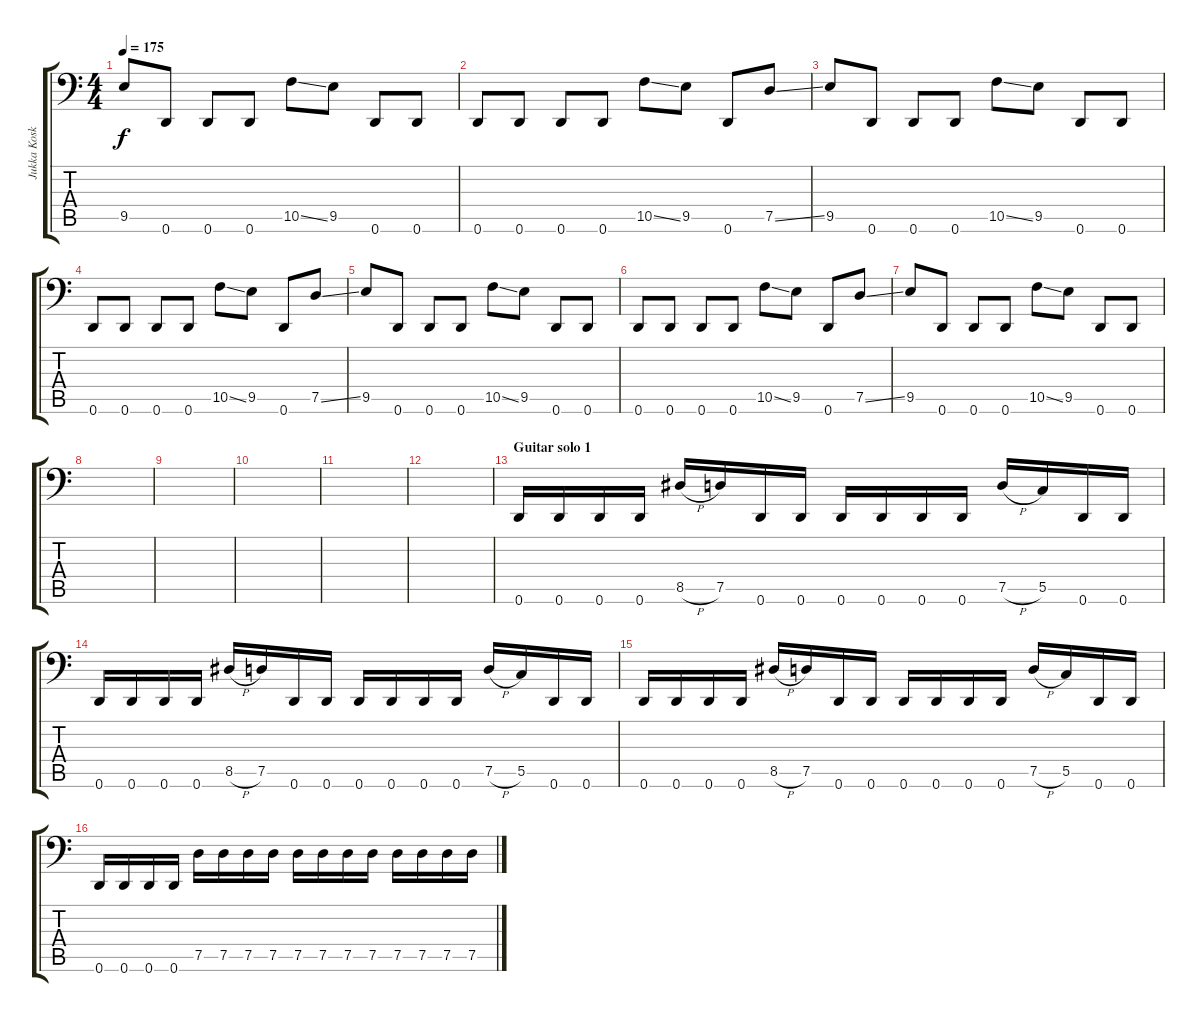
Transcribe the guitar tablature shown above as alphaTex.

\track ("Jukka Koskinen" "Jukka Kosk") {instrument electricbasspick}
\staff {score tabs}
\tuning (D3 A2 F2 C2 G1 D1) {hide}
\ts (4 4)
\tempo 175
\clef f4
\ks c
9.5.8{dy f} 0.6.8 0.6.8 0.6.8 10.5{ss}.8 9.5.8 0.6.8 0.6.8 |
0.6.8 0.6.8 0.6.8 0.6.8 10.5{ss}.8 9.5.8 0.6.8 7.5{ss}.8 |
9.5.8 0.6.8 0.6.8 0.6.8 10.5{ss}.8 9.5.8 0.6.8 0.6.8 |
0.6.8 0.6.8 0.6.8 0.6.8 10.5{ss}.8 9.5.8 0.6.8 7.5{ss}.8 |
9.5.8 0.6.8 0.6.8 0.6.8 10.5{ss}.8 9.5.8 0.6.8 0.6.8 |
0.6.8 0.6.8 0.6.8 0.6.8 10.5{ss}.8 9.5.8 0.6.8 7.5{ss}.8 |
9.5.8 0.6.8 0.6.8 0.6.8 10.5{ss}.8 9.5.8 0.6.8 0.6.8 |
|
|
|
|
|
\section ("" "Guitar solo 1")
0.6.16 0.6.16 0.6.16 0.6.16 8.5{h}.16 7.5.16 0.6.16 0.6.16 0.6.16 0.6.16 0.6.16 0.6.16 7.5{h}.16 5.5.16 0.6.16 0.6.16 |
0.6.16 0.6.16 0.6.16 0.6.16 8.5{h}.16 7.5.16 0.6.16 0.6.16 0.6.16 0.6.16 0.6.16 0.6.16 7.5{h}.16 5.5.16 0.6.16 0.6.16 |
0.6.16 0.6.16 0.6.16 0.6.16 8.5{h}.16 7.5.16 0.6.16 0.6.16 0.6.16 0.6.16 0.6.16 0.6.16 7.5{h}.16 5.5.16 0.6.16 0.6.16 |
0.6.16 0.6.16 0.6.16 0.6.16 7.5.16 7.5.16 7.5.16 7.5.16 7.5.16 7.5.16 7.5.16 7.5.16 7.5.16 7.5.16 7.5.16 7.5.16
